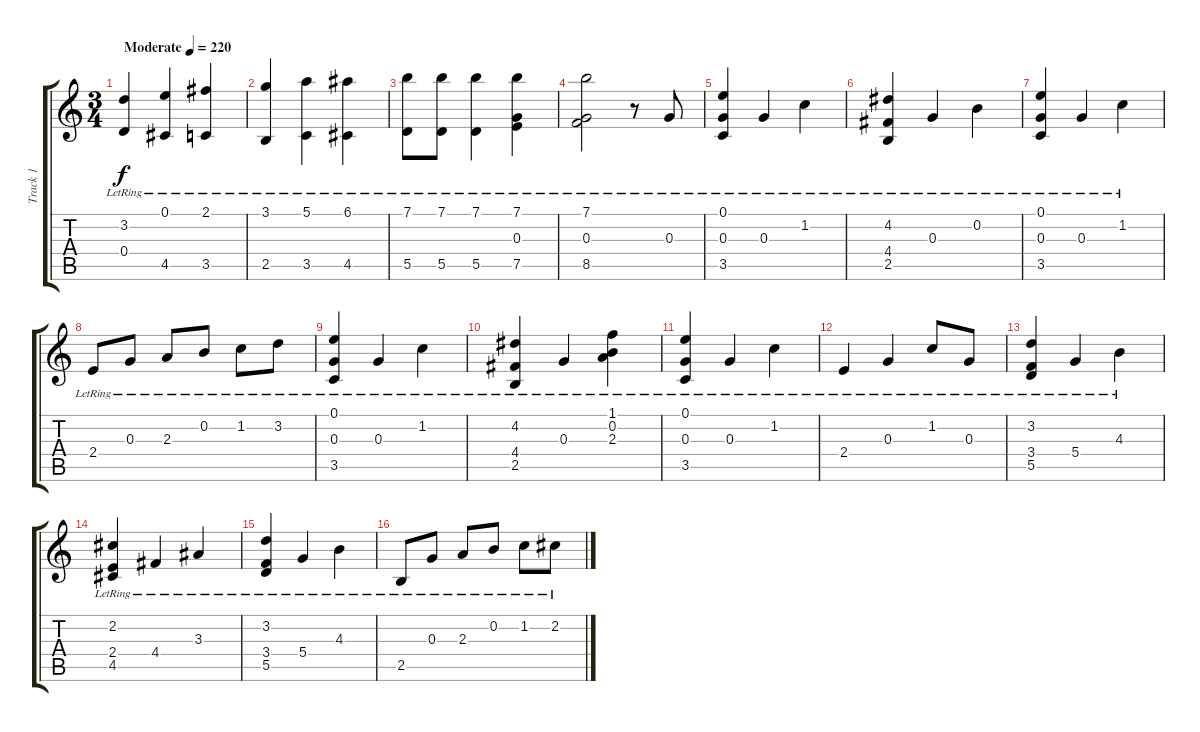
\track ("Track 1" "Track 1") {instrument acousticguitarsteel}
\staff {score tabs}
\tuning (E4 B3 G3 D3 A2 E2) {hide}
\ts (3 4)
\tempo (220 "Moderate")
\clef g2
\ks c
(3.2{lr} 0.4{lr}).4{dy f instrument acousticguitarsteel} (0.1{lr} 4.5{lr}).4 (2.1{lr} 3.5{lr}).4 |
(3.1{lr} 2.5{lr}).4 (5.1{lr} 3.5{lr}).4 (6.1{lr} 4.5{lr}).4 |
(7.1{lr} 5.5{lr}).8 (7.1{lr} 5.5{lr}).8 (7.1{lr} 5.5{lr}).4 (7.1{lr} 0.3{lr} 7.5{lr}).4 |
(7.1{lr} 0.3{lr} 8.5{lr}).2 r.8 0.3{lr}.8 |
(0.1{lr} 0.3{lr} 3.5{lr}).4 0.3{lr}.4 1.2{lr}.4 |
(4.2{lr} 4.4{lr} 2.5{lr}).4 0.3{lr}.4 0.2{lr}.4 |
(0.1{lr} 0.3{lr} 3.5{lr}).4 0.3{lr}.4 1.2{lr}.4 |
2.4{lr}.8 0.3{lr}.8 2.3{lr}.8 0.2{lr}.8 1.2{lr}.8 3.2{lr}.8 |
(0.1{lr} 0.3{lr} 3.5{lr}).4 0.3{lr}.4 1.2{lr}.4 |
(4.2{lr} 4.4{lr} 2.5{lr}).4 0.3{lr}.4 (1.1{lr} 0.2{lr} 2.3{lr}).4 |
(0.1{lr} 0.3{lr} 3.5{lr}).4 0.3{lr}.4 1.2{lr}.4 |
2.4{lr}.4 0.3{lr}.4 1.2{lr}.8 0.3{lr}.8 |
(3.2{lr} 3.4{lr} 5.5{lr}).4 5.4{lr}.4 4.3{lr}.4 |
(2.2{lr} 2.4{lr} 4.5{lr}).4 4.4{lr}.4 3.3{lr}.4 |
(3.2{lr} 3.4{lr} 5.5{lr}).4 5.4{lr}.4 4.3{lr}.4 |
2.5{lr}.8 0.3{lr}.8 2.3{lr}.8 0.2{lr}.8 1.2{lr}.8 2.2{lr}.8
